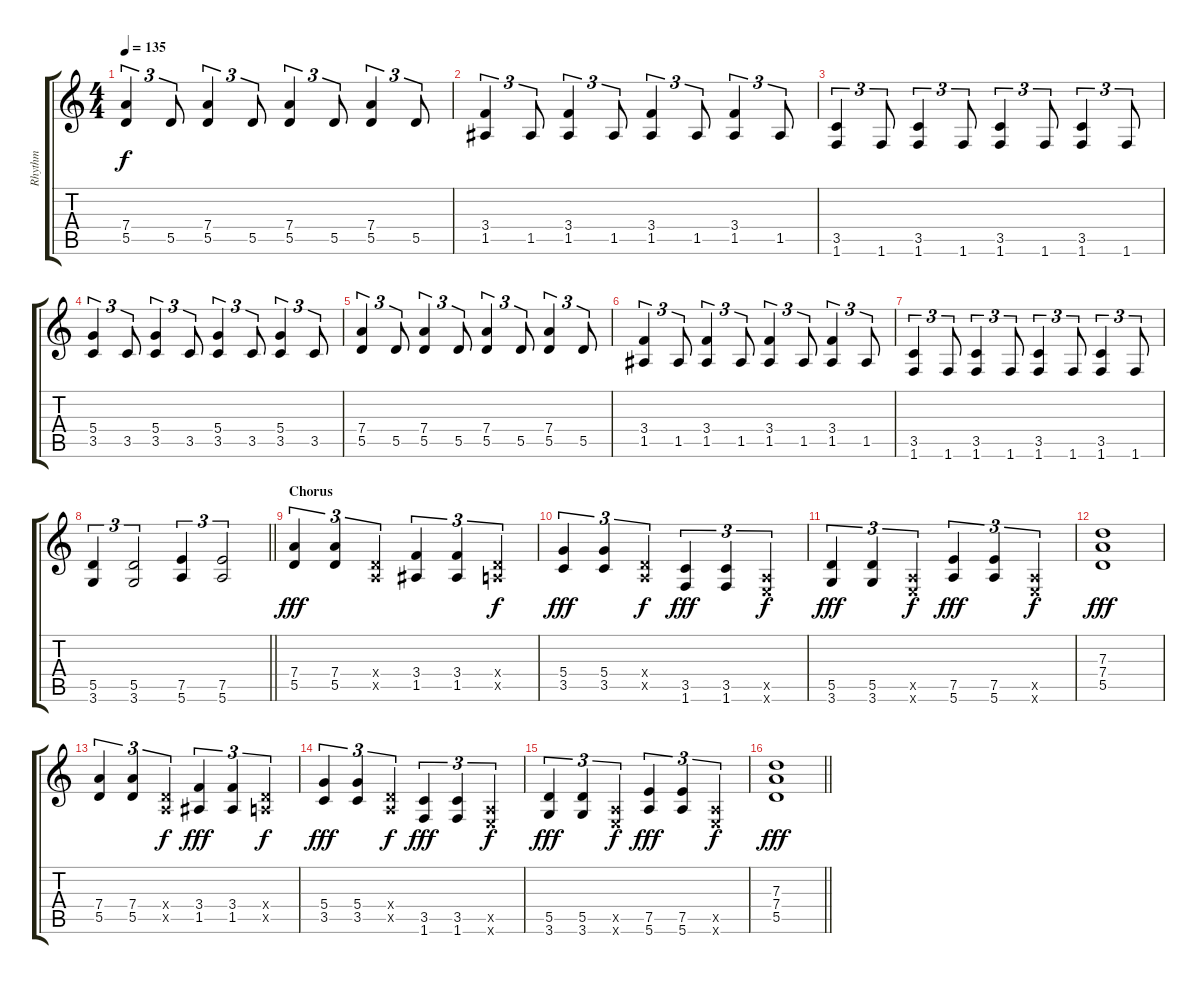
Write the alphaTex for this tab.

\track ("Rhythm" "Rhythm") {instrument distortionguitar}
\staff {score tabs}
\tuning (E4 B3 G3 D3 A2 E2) {hide}
\ts (4 4)
\tempo 135
\clef g2
\ks c
(7.4 5.5).4{tu (3 2) dy f} 5.5.8{tu (3 2)} (7.4 5.5).4{tu (3 2)} 5.5.8{tu (3 2)} (7.4 5.5).4{tu (3 2)} 5.5.8{tu (3 2)} (7.4 5.5).4{tu (3 2)} 5.5.8{tu (3 2)} |
(3.4 1.5).4{tu (3 2)} 1.5.8{tu (3 2)} (3.4 1.5).4{tu (3 2)} 1.5.8{tu (3 2)} (3.4 1.5).4{tu (3 2)} 1.5.8{tu (3 2)} (3.4 1.5).4{tu (3 2)} 1.5.8{tu (3 2)} |
(3.5 1.6).4{tu (3 2)} 1.6.8{tu (3 2)} (3.5 1.6).4{tu (3 2)} 1.6.8{tu (3 2)} (3.5 1.6).4{tu (3 2)} 1.6.8{tu (3 2)} (3.5 1.6).4{tu (3 2)} 1.6.8{tu (3 2)} |
(5.4 3.5).4{tu (3 2)} 3.5.8{tu (3 2)} (5.4 3.5).4{tu (3 2)} 3.5.8{tu (3 2)} (5.4 3.5).4{tu (3 2)} 3.5.8{tu (3 2)} (5.4 3.5).4{tu (3 2)} 3.5.8{tu (3 2)} |
(7.4 5.5).4{tu (3 2)} 5.5.8{tu (3 2)} (7.4 5.5).4{tu (3 2)} 5.5.8{tu (3 2)} (7.4 5.5).4{tu (3 2)} 5.5.8{tu (3 2)} (7.4 5.5).4{tu (3 2)} 5.5.8{tu (3 2)} |
(3.4 1.5).4{tu (3 2)} 1.5.8{tu (3 2)} (3.4 1.5).4{tu (3 2)} 1.5.8{tu (3 2)} (3.4 1.5).4{tu (3 2)} 1.5.8{tu (3 2)} (3.4 1.5).4{tu (3 2)} 1.5.8{tu (3 2)} |
(3.5 1.6).4{tu (3 2)} 1.6.8{tu (3 2)} (3.5 1.6).4{tu (3 2)} 1.6.8{tu (3 2)} (3.5 1.6).4{tu (3 2)} 1.6.8{tu (3 2)} (3.5 1.6).4{tu (3 2)} 1.6.8{tu (3 2)} |
\barLineRight lightlight
(5.5 3.6).4{tu (3 2)} (5.5 3.6).2{tu (3 2)} (7.5 5.6).4{tu (3 2)} (7.5 5.6).2{tu (3 2)} |
\section ("" "Chorus")
(7.4 5.5).4{tu (3 2) dy fff} (7.4 5.5).4{tu (3 2)} (0.4{x} 0.5{x}).4{tu (3 2)} (3.4 1.5).4{tu (3 2)} (3.4 1.5).4{tu (3 2)} (0.4{x} 0.5{x}).4{tu (3 2) dy f} |
(5.4 3.5).4{tu (3 2) dy fff} (5.4 3.5).4{tu (3 2)} (0.4{x} 0.5{x}).4{tu (3 2) dy f} (3.5 1.6).4{tu (3 2) dy fff} (3.5 1.6).4{tu (3 2)} (0.5{x} 0.6{x}).4{tu (3 2) dy f} |
(5.5 3.6).4{tu (3 2) dy fff} (5.5 3.6).4{tu (3 2)} (0.5{x} 0.6{x}).4{tu (3 2) dy f} (7.5 5.6).4{tu (3 2) dy fff} (7.5 5.6).4{tu (3 2)} (0.5{x} 0.6{x}).4{tu (3 2) dy f} |
(7.3 7.4 5.5).1{dy fff} |
(7.4 5.5).4{tu (3 2)} (7.4 5.5).4{tu (3 2)} (0.4{x} 0.5{x}).4{tu (3 2) dy f} (3.4 1.5).4{tu (3 2) dy fff} (3.4 1.5).4{tu (3 2)} (0.4{x} 0.5{x}).4{tu (3 2) dy f} |
(5.4 3.5).4{tu (3 2) dy fff} (5.4 3.5).4{tu (3 2)} (0.4{x} 0.5{x}).4{tu (3 2) dy f} (3.5 1.6).4{tu (3 2) dy fff} (3.5 1.6).4{tu (3 2)} (0.5{x} 0.6{x}).4{tu (3 2) dy f} |
(5.5 3.6).4{tu (3 2) dy fff} (5.5 3.6).4{tu (3 2)} (0.5{x} 0.6{x}).4{tu (3 2) dy f} (7.5 5.6).4{tu (3 2) dy fff} (7.5 5.6).4{tu (3 2)} (0.5{x} 0.6{x}).4{tu (3 2) dy f} |
\barLineRight lightlight
(7.3 7.4 5.5).1{dy fff}
